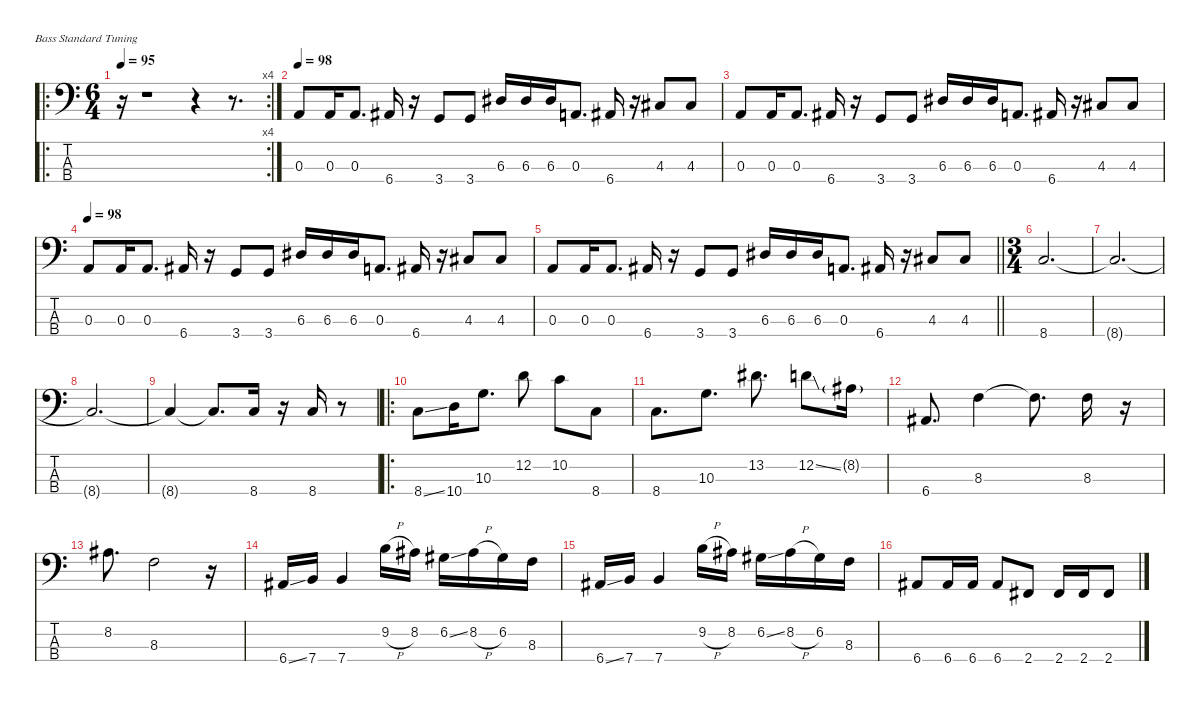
\defaultSystemsLayout 4
\hideDynamics
\bracketExtendMode nobrackets
\singleTrackTrackNamePolicy hidden
\multiTrackTrackNamePolicy hidden
\firstSystemTrackNameMode fullname
\firstSystemTrackNameOrientation horizontal
\otherSystemsTrackNameOrientation horizontal
\track ("Bass" "el.bs.") {instrument electricbassfinger}
\staff {score tabs}
\tuning (G2 D2 A1 E1)
\ro
\rc 4
\ts (6 4)
\tempo 95
\clef f4
\ks c
r.16{dy f beam Down} r.1{beam Down} r.4{beam Down} r.8{d beam Down} |
\tempo 98
0.3.8{dy ff beam Up} 0.3.16{beam Up} 0.3.8{d beam Up} 6.4{acc #}.16{beam Up} r.16{beam Up} 3.4.8{beam Up} 3.4.8{beam Up} 6.3{acc #}.16{beam Up} 6.3{acc #}.16{beam Up} 6.3{acc #}.16{beam Up} 0.3.8{d beam Up} 6.4{acc #}.16{beam Up} r.16{beam Up} 4.3{acc #}.8{beam Up} 4.3{acc #}.8{beam Up} |
0.3.8{beam Up} 0.3.16{beam Up} 0.3.8{d beam Up} 6.4{acc #}.16{beam Up} r.16{beam Up} 3.4.8{beam Up} 3.4.8{beam Up} 6.3{acc #}.16{beam Up} 6.3{acc #}.16{beam Up} 6.3{acc #}.16{beam Up} 0.3.8{d beam Up} 6.4{acc #}.16{beam Up} r.16{beam Up} 4.3{acc #}.8{beam Up} 4.3{acc #}.8{beam Up} |
\tempo 98
0.3.8{beam Up} 0.3.16{beam Up} 0.3.8{d dy f beam Up} 6.4{acc #}.16{dy ff beam Up} r.16{beam Up} 3.4.8{beam Up} 3.4.8{beam Up} 6.3{acc #}.16{beam Up} 6.3{acc #}.16{beam Up} 6.3{acc #}.16{beam Up} 0.3.8{d beam Up} 6.4{acc #}.16{beam Up} r.16{beam Up} 4.3{acc #}.8{beam Up} 4.3{acc #}.8{beam Up} |
\barLineRight lightlight
0.3.8{beam Up} 0.3.16{beam Up} 0.3.8{d beam Up} 6.4{acc #}.16{beam Up} r.16{beam Up} 3.4.8{beam Up} 3.4.8{beam Up} 6.3{acc #}.16{beam Up} 6.3{acc #}.16{beam Up} 6.3{acc #}.16{beam Up} 0.3.8{d beam Up} 6.4{acc #}.16{beam Up} r.16{beam Up} 4.3{acc #}.8{beam Up} 4.3{acc #}.8{beam Up} |
\ts (3 4)
\beaming (8 2 2 2)
8.4.2{d beam Up} |
8.4{t}.2{d dy f beam Up} |
8.4{t}.2{d beam Up} |
8.4{t}.4{beam Up} 8.4{t}.8{d beam Up} 8.4.16{dy ff beam Up} r.16{beam Up} 8.4.16{beam Up} r.8{beam Up} |
\ro
8.4{ss}.8{beam Down} 10.4.16{beam Down} 10.3.8{d dy f beam Down} 12.2.8{dy fff beam Down} 10.2.8{beam Down} 8.4.8{dy ff beam Down} |
8.4.8{d beam Down} 10.3.8{d dy fff beam Down} 13.2{acc #}.8{d dy ff beam Down} 12.2{ss}.8{beam Down} 8.2{g acc #}.16{dy mf beam Down} |
6.4{acc #}.8{d dy fff beam Up} 8.3.4{beam Down} 8.3{t}.8{d dy f beam Down} 8.3.16{dy fff beam Down} r.16{beam Down} |
8.2{acc #}.8{d beam Down} 8.3.2{beam Down} r.16{beam Down} |
6.4{ss acc #}.16{dy ff beam Up} 7.4.16{beam Up} 7.4.4{beam Up} 9.2{h}.16{beam Down} 8.2{acc #}.16{beam Down} 6.2{ss acc #}.16{beam Down} 8.2{h acc #}.16{beam Down} 6.2{acc #}.16{beam Down} 8.3.16{beam Down} |
6.4{ss acc #}.16{beam Up} 7.4.16{beam Up} 7.4.4{beam Up} 9.2{h}.16{beam Down} 8.2{acc #}.16{beam Down} 6.2{ss acc #}.16{beam Down} 8.2{h acc #}.16{beam Down} 6.2{acc #}.16{beam Down} 8.3.16{beam Down} |
6.4{acc #}.8{dy f beam Up} 6.4{acc #}.16{beam Up} 6.4{acc #}.16{beam Up} 6.4{acc #}.8{beam Up} 2.4{acc #}.8{dy ff beam Up} 2.4{acc #}.16{beam Up} 2.4{acc #}.16{beam Up} 2.4{acc #}.8{beam Up}
